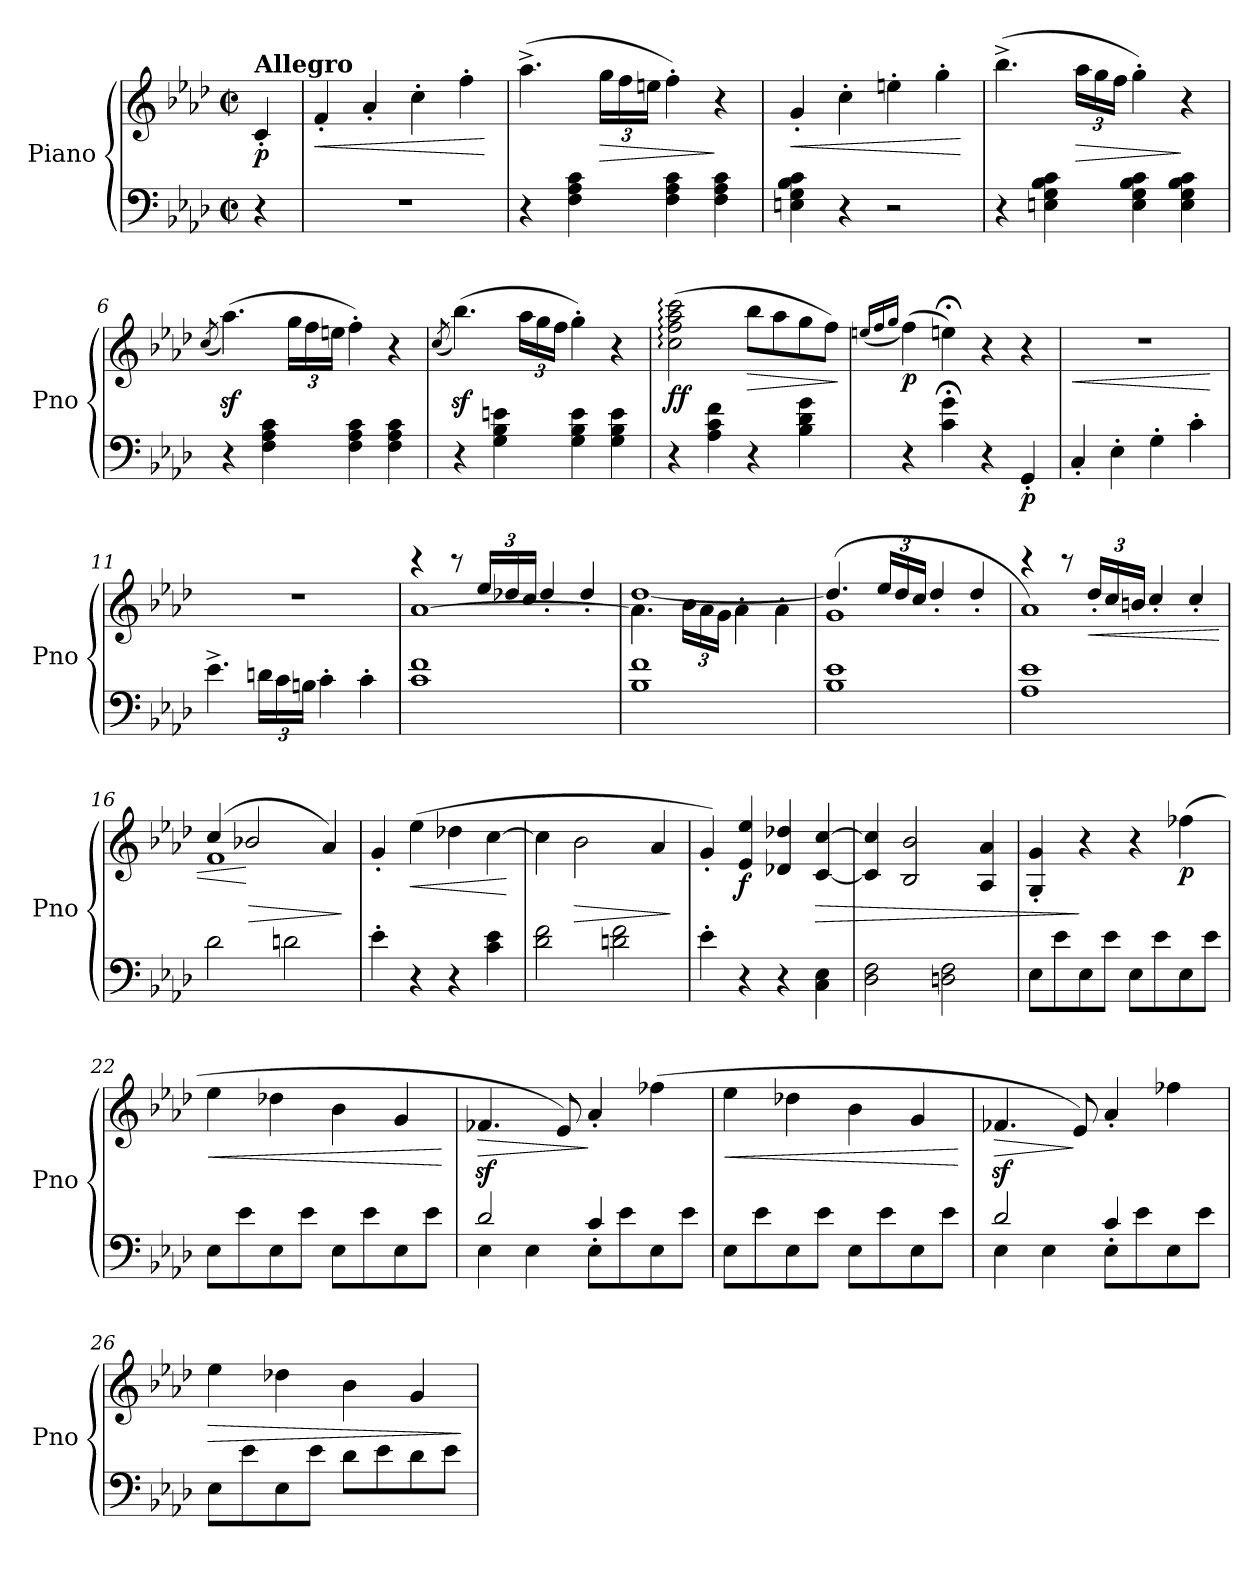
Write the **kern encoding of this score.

**kern	**kern	**dynam
*part1	*part1	*part1
*staff2	*staff1	*staff1/2
*I"Piano	*	*
*I'Pno	*	*
*clefF4	*clefG2	*
*k[b-e-a-d-]	*k[b-e-a-d-]	*
*M2/2	*M2/2	*
*met(c|)	*met(c|)	*
=1	=1	=1
!	!LO:TX:a:B:t=Allegro	!
!	!	!LO:DY:b
4r	4c'/	p
=2	=2	=2
!	!	!LO:HP:b
1r	4f'/	<
.	4a-'/	.
.	4cc'\	.
.	4ff'\	.
.	.	[
=3	=3	=3
4r	(4.aa-^\	.
4F\ 4A-\ 4c\	.	.
*	*Xbrackettup	*
!	!	!LO:HP:b
.	24gg\LL	>
.	24ff\	.
.	24een\JJ	.
4F\ 4A-\ 4c\	4ff'\)	.
4F\ 4A-\ 4c\	4r	]
=4	=4	=4
!	!	!LO:HP:b
4En\ 4G\ 4B-\ 4c\	4g'/	<
4r	4cc'\	.
2r	4een'\	.
.	4gg'\	.
.	.	[
=5	=5	=5
4r	(4.bb-^\	.
4En\ 4G\ 4B-\ 4c\	.	.
!	!	!LO:HP:b
.	24aa-\LL	>
.	24gg\	.
.	24ff\JJ	.
4E\ 4G\ 4B-\ 4c\	4gg'\)	.
4E\ 4G\ 4B-\ 4c\	4r	]
=6	=6	=6
.	(>8qcc/	.
4r	(4.aa-z<\)	.
4F\ 4A-\ 4c\	.	.
.	24gg\LL	.
.	24ff\	.
.	24een\JJ	.
4F\ 4A-\ 4c\	4ff'\)	.
4F\ 4A-\ 4c\	4r	.
!!LO:LB:g=z
=7	=7	=7
.	(>8qcc/	.
4r	(4.bb-z<\)	.
4G\ 4B-\ 4en\	.	.
.	24aa-\LL	.
.	24gg\	.
.	24ff\JJ	.
4G\ 4B-\ 4e\	4gg'\)	.
4G\ 4B-\ 4e\	4r	.
=8	=8	=8
!	!	!LO:DY:b
4r	(2cc\: 2ff\: 2aa-\: 2ccc\:	ff
4A-\ 4c\ 4f\	.	.
!	!	!LO:HP:b
4r	8bb-\L	>
.	8aa-\	.
4B-\ 4d-\ 4g\	8gg\	.
.	8ff\J)	.
.	.	]
=9	=9	=9
.	(16qeen/LL	.
.	16qff/	.
.	16qgg/JJ	.
!	!	!LO:DY:b
4r	(4ff\)	p
4c\; 4g\;	4ee;<\)	.
4r	4r	.
!	!	!LO:DY:b=2
4GG'/	4r	p
=10	=10	=10
!	!	!LO:HP:b
4C'/	1r	<
4E-'\	.	.
4G'\	.	.
4c'\	.	.
.	.	[
=11	=11	=11
4.e-^\	1r	.
*Xbrackettup	*	*
24dn\LL	.	.
24c\	.	.
24Bn\JJ	.	.
4c'\	.	.
4c'\	.	.
=12	=12	=12
*	*^	*
1c 1f	[1a-	4rccc	.
.	.	8rccc	.
.	.	24ee-/LL	.
.	.	24dd-X/	.
.	.	24cc/JJ	.
.	.	4dd-'/	.
.	.	4dd-'/	.
!!LO:LB:g=z	!!
=13	=13	=13	=13
1B- 1f	4.a-\]	[1dd-	.
.	24b-\LL	.	.
.	24a-\	.	.
.	24g\JJ	.	.
.	4a-'\	.	.
.	4a-'\	.	.
=14	=14	=14	=14
1B- 1e-	(1g	4.dd-/]	.
.	.	24ee-/LL	.
.	.	24dd-/	.
.	.	24cc/JJ	.
.	.	4dd-'/	.
.	.	4dd-'/	.
=15	=15	=15	=15
1A- 1e-	1a-)	4rccc	.
.	.	8rccc	.
!	!	!	!LO:HP:b
.	.	24dd-'/LL	<
.	.	24cc/	.
.	.	24bn/JJ	.
.	.	4cc'/	.
.	.	4cc'/	.
=16	=16	=16	=16
2d-\	(4cc/	1f	.
!	!	!	!LO:HP:n=1:b
.	2b-X/	.	[ >
2dn\	.	.	.
.	4a-/)	.	.
*	*v	*v	*
.	.	]
=17	=17	=17
4e-'\	4g'/	.
!	!	!LO:HP:b
4r	(4ee-\	<
4r	4dd-X\	.
4c\ 4e-\	[4cc\	.
.	.	[
=18	=18	=18
2d-\ 2f\	4cc\]	.
!	!	!LO:HP:b
.	2b-\	>
2dn\ 2f\	.	.
.	4a-/	.
.	.	]
=19	=19	=19
4e-'\	4g'/)	.
!	!	!LO:DY:b
4r	4e-/ 4ee-/	f
4r	4d-X/ 4dd-X/	.
!	!	!LO:HP:b
4C\ 4E-\	[4c/ [4cc/	>
=20	=20	=20
2D-\ 2F\	4c/] 4cc/]	.
.	2B-/ 2b-/	.
2Dn\ 2F\	.	.
.	4A-/ 4a-/	.
!!LO:LB:g=z
=21	=21	=21
8E-\L	4G/' 4g/'	.
8e-\	.	.
8E-\	4r	]
8e-\J	.	.
8E-\L	4r	.
8e-\	.	.
!	!	!LO:DY:b
8E-\	(4ff-X\	p
8e-\J	.	.
=22	=22	=22
!	!	!LO:HP:b
8E-\L	4ee-\	<
8e-\	.	.
8E-\	4dd-X\	.
8e-\J	.	.
8E-\L	4b-\	.
8e-\	.	.
8E-\	4g/	.
8e-\J	.	.
.	.	[
=23	=23	=23
*^	*	*
!	!	!	!LO:HP:b
4E-\	2d-/	4.f-Xz</	>
4E-\	.	.	.
.	.	8e-/)	.
8E-\L	4c'/	4a-'/	]
8e-\	.	.	.
8E-\	4ryy	(4ff-X\	.
8e-\J	.	.	.
*v	*v	*	*
=24	=24	=24
!	!	!LO:HP:b
8E-\L	4ee-\	<
8e-\	.	.
8E-\	4dd-X\	.
8e-\J	.	.
8E-\L	4b-\	.
8e-\	.	.
8E-\	4g/	.
8e-\J	.	.
.	.	[
=25	=25	=25
*^	*	*
!	!	!	!LO:HP:b
4E-\	2d-/	4.f-Xz</	>
4E-\	.	.	.
.	.	8e-/)	]
8E-\L	4c'/	4a-'/	.
8e-\	.	.	.
8E-\	4ryy	4ff-X\	.
8e-\J	.	.	.
*v	*v	*	*
!!LO:LB:g=z
=26	=26	=26
!	!	!LO:HP:b
8E-\L	4ee-\	>
8e-\	.	.
8E-\	4dd-X\	.
8e-\J	.	.
8d-\L	4b-\	.
8e-\	.	.
8d-\	4g/	.
8e-\J	.	.
.	.	]
=	=	=
*-	*-	*-
